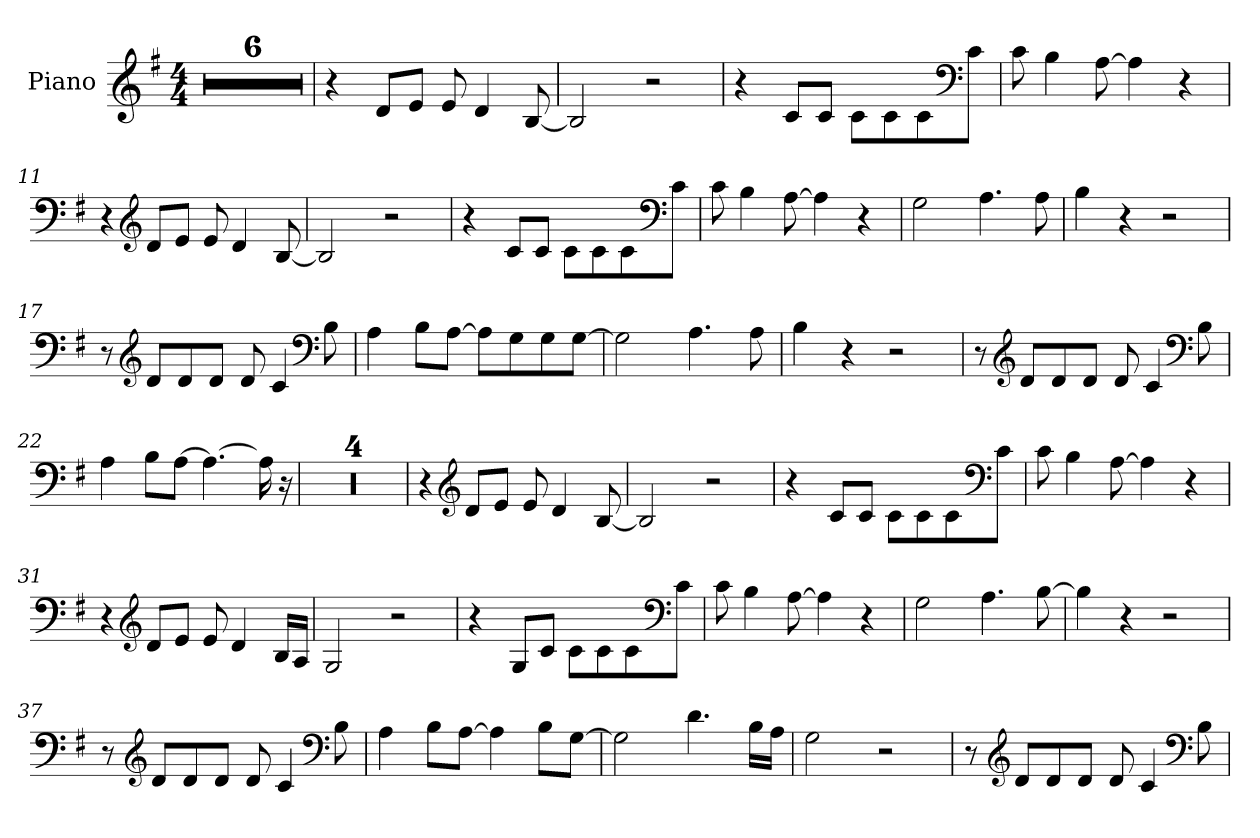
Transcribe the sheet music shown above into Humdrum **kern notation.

**kern
*part1
*staff1
*I"Piano
*I'Pia.
*clefG2
*k[f#]
*M4/4
*MM120
=1
1r
=2
1r
=3
1r
=4
1r
=5
1r
=6
1r
=7
4r
8d/L
8e/J
8e/
4d/
[8B/
=8
2B/]
2r
=9
4r
8c/L
8c/J
8c\L
8c\
8c\
*clefF4
8c\J
=10
8c\
4B\
[8A\
4A\]
4r
!!LO:LB:g=z
=11
4r
*clefG2
8d/L
8e/J
8e/
4d/
[8B/
=12
2B/]
2r
=13
4r
8c/L
8c/J
8c\L
8c\
8c\
*clefF4
8c\J
=14
8c\
4B\
[8A\
4A\]
4r
=15
2G\
4.A\
8A\
=16
4B\
4r
2r
=17
8r
*clefG2
8d/L
8d/
8d/J
8d/
4c/
*clefF4
8B\
!!LO:LB:g=z
=18
4A\
8B\L
[8A\J
8A\L]
8G\
8G\
[8G\J
=19
2G\]
4.A\
8A\
=20
4B\
4r
2r
=21
8r
*clefG2
8d/L
8d/
8d/J
8d/
4c/
*clefF4
8B\
=22
4A\
8B\L
[8A\J
4.A\_
16A\]
16r
=23
1r
=24
1r
=25
1r
=26
1r
!!LO:LB:g=z
=27
4r
*clefG2
8d/L
8e/J
8e/
4d/
[8B/
=28
2B/]
2r
=29
4r
8c/L
8c/J
8c\L
8c\
8c\
*clefF4
8c\J
=30
8c\
4B\
[8A\
4A\]
4r
=31
4r
*clefG2
8d/L
8e/J
8e/
4d/
16B/LL
16A/JJ
=32
2G/
2r
!!LO:LB:g=z
=33
4r
8G/L
8c/J
8c\L
8c\
8c\
*clefF4
8c\J
=34
8c\
4B\
[8A\
4A\]
4r
=35
2G\
4.A\
[8B\
=36
4B\]
4r
2r
=37
8r
*clefG2
8d/L
8d/
8d/J
8d/
4c/
*clefF4
8B\
=38
4A\
8B\L
[8A\J
4A\]
8B\L
[8G\J
=39
2G\]
4.d\
16B\LL
16A\JJ
!!LO:LB:g=z
=40
2G\
2r
=41
8r
*clefG2
8d/L
8d/
8d/J
8d/
4c/
*clefF4
8B\
=
*-
